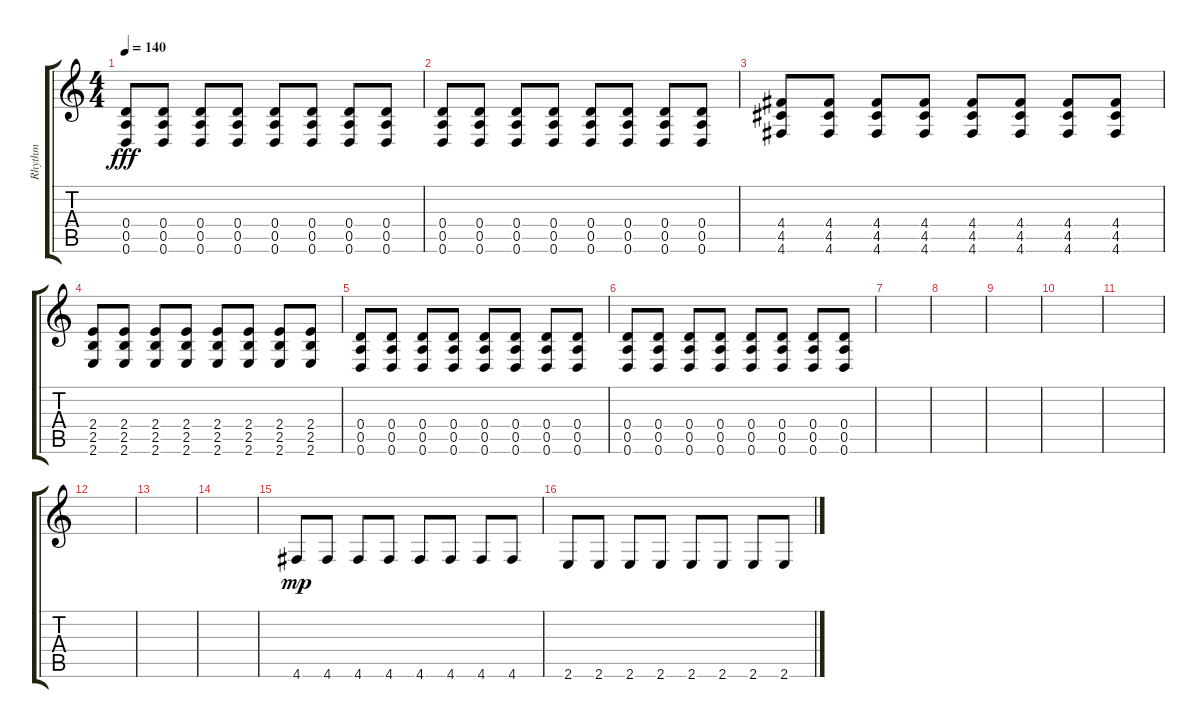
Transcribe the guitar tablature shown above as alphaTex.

\track ("Rhythm" "Rhythm") {instrument acousticguitarsteel}
\staff {score tabs}
\tuning (E4 B3 G3 D3 A2 D2) {hide}
\ts (4 4)
\tempo 140
\clef g2
\ks c
(0.4 0.5 0.6).8{dy fff} (0.4 0.5 0.6).8 (0.4 0.5 0.6).8 (0.4 0.5 0.6).8 (0.4 0.5 0.6).8 (0.4 0.5 0.6).8 (0.4 0.5 0.6).8 (0.4 0.5 0.6).8 |
(0.4 0.5 0.6).8 (0.4 0.5 0.6).8 (0.4 0.5 0.6).8 (0.4 0.5 0.6).8 (0.4 0.5 0.6).8 (0.4 0.5 0.6).8 (0.4 0.5 0.6).8 (0.4 0.5 0.6).8 |
(4.4 4.5 4.6).8 (4.4 4.5 4.6).8 (4.4 4.5 4.6).8 (4.4 4.5 4.6).8 (4.4 4.5 4.6).8 (4.4 4.5 4.6).8 (4.4 4.5 4.6).8 (4.4 4.5 4.6).8 |
(2.4 2.5 2.6).8 (2.4 2.5 2.6).8 (2.4 2.5 2.6).8 (2.4 2.5 2.6).8 (2.4 2.5 2.6).8 (2.4 2.5 2.6).8 (2.4 2.5 2.6).8 (2.4 2.5 2.6).8 |
(0.4 0.5 0.6).8 (0.4 0.5 0.6).8 (0.4 0.5 0.6).8 (0.4 0.5 0.6).8 (0.4 0.5 0.6).8 (0.4 0.5 0.6).8 (0.4 0.5 0.6).8 (0.4 0.5 0.6).8 |
(0.4 0.5 0.6).8 (0.4 0.5 0.6).8 (0.4 0.5 0.6).8 (0.4 0.5 0.6).8 (0.4 0.5 0.6).8 (0.4 0.5 0.6).8 (0.4 0.5 0.6).8 (0.4 0.5 0.6).8 |
|
|
|
|
|
|
|
|
4.6.8{dy mp instrument distortionguitar} 4.6.8 4.6.8 4.6.8 4.6.8 4.6.8 4.6.8 4.6.8 |
2.6.8 2.6.8 2.6.8 2.6.8 2.6.8 2.6.8 2.6.8 2.6.8
